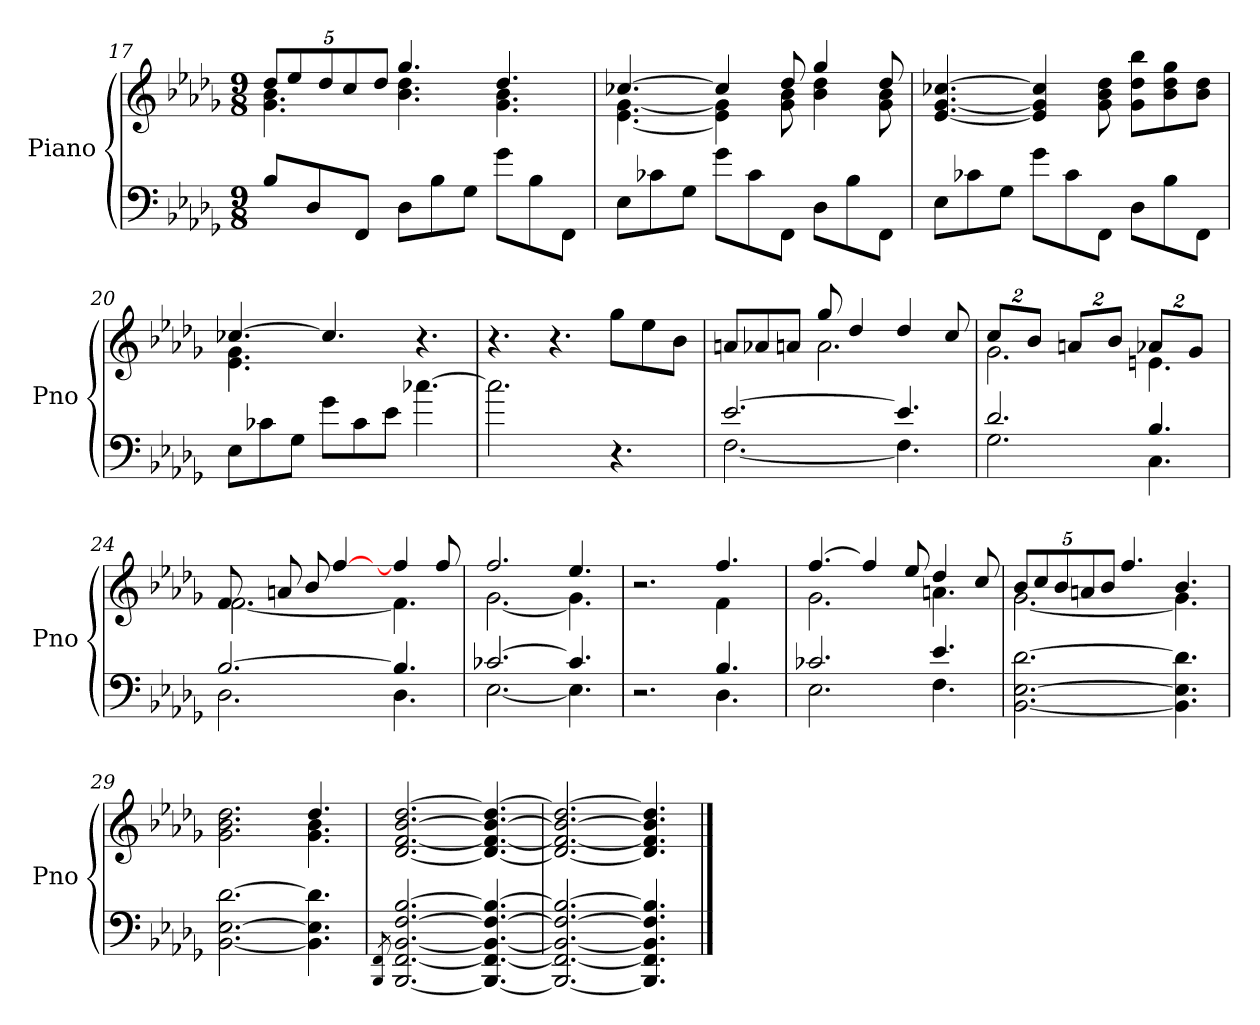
**kern	**kern
*part2	*part1
*staff2	*staff1
*I"Piano	*I"Piano
*I'Pno	*I'Pno
*clefF4	*clefG2
*k[b-e-a-d-g-]	*k[b-e-a-d-g-]
*M9/8	*M9/8
*	*Xbrackettup
=17	=17
*	*^
8B-/L	40%3dd-/L	4.g-\ 4.b-\
.	40%3ee-/	.
8D-/	.	.
.	40%3dd-/	.
.	40%3cc/	.
8FF/J	.	.
.	40%3dd-/J	.
8D-\L	4.gg-/	4.b-\ 4.dd-\
8B-\	.	.
8G-\J	.	.
8g-\L	4.dd-/	4.g-\ 4.b-\
8B-\	.	.
8FF\J	.	.
=18	=18	=18
8E-\L	[4.cc-X/	[4.e-\ [4.g-\
8c-X\	.	.
8G-\J	.	.
8g-\L	4cc-/]	4e-\] 4g-\]
8c-\	.	.
8FF\J	8dd-/	8g-\ 8b-\
8D-\L	4gg-/	4b-\ 4dd-\
8B-\	.	.
8FF\J	8dd-/	8g-\ 8b-\
*	*v	*v
!!LO:LB:g=z
=19	=19
8E-\L	[4.e-/ [4.g-/ [4.cc-X/
8c-X\	.
8G-\J	.
8g-\L	4e-/] 4g-/] 4cc-/]
8c-\	.
8FF\J	8g-\ 8b-\ 8dd-\
8D-\L	8g-\ 8dd-\ 8bb-\L
8B-\	8b-\ 8dd-\ 8gg-\
8FF\J	8b-\ 8dd-\J
=20	=20
*	*^
8E-\L	[4.cc-X/	4.e-\ 4.g-\
8c-X\	.	.
8G-\J	.	.
8g-\L	4.cc-/]	2.ryy
8c-\	.	.
8e-\J	.	.
[4.cc-X\	4.r	.
*	*v	*v
=21	=21
2.cc-\]	4.r
.	4.r
4.r	8gg-\L
.	8ee-\
.	8b-\J
=22	=22
*^	*^
[2.e-/	[2.F\	8an/L	4.ryy
.	.	8a-X/	.
.	.	8an/J	.
.	.	8gg-/	2.a\
.	.	4dd-/	.
4.e-/]	4.F\]	4dd-/	.
.	.	8cc/	.
!!LO:LB:g=z	!!
=23	=23	=23	=23
2.d-/	2.G-\	16%3cc/L	2.g-\
.	.	16%3b-/J	.
.	.	16%3an/L	.
.	.	16%3b-/J	.
4.B-/	4.C\	16%3a-X/L	4.en\
.	.	16%3g-/J	.
=24	=24	=24	=24
[2.B-/	2.D-\	8.f/	[2.f\
.	.	8an/	.
.	.	8b-/	.
.	.	[4ff/	.
.	.	16ryy	.
4.B-/]	4.D-\	4ff/]	4.f\]
.	.	8ff/	.
=25	=25	=25	=25
[2.c-X/	[2.E-\	2.ff/	[2.g-\
4.c-/]	4.E-\]	4.ee-/	4.g-\]
=26	=26	=26	=26
2.r	2.ryy	2.r	2.ryy
4.B-/	4.D-\	4.ff/	4f\
.	.	.	8ryy
!!LO:LB:g=z	!!
=27	=27	=27	=27
2.c-X/	2.E-\	[4.ff/	2.g-\
.	.	4ff/]	.
.	.	8ee-/	.
4.e-/	4.F\	4dd-/	4.an\
.	.	8cc/	.
*v	*v	*	*
=28	=28	=28
[2.BB-\ [2.E-\ [2.d-\	40%3b-/L	[2.g-\
.	40%3cc/	.
.	40%3b-/	.
.	40%3an/	.
.	40%3b-/J	.
.	4.ff/	.
4.BB-\] 4.E-\] 4.d-\]	4.b-/	4.g-\]
=29	=29	=29
[2.BB-\ [2.E-\ [2.d-\	2.ryy	2.g-\ 2.b-\ 2.dd-\
4.BB-\] 4.E-\] 4.d-\]	4.dd-/	4.g-\ 4.b-\
*	*v	*v
=30	=30
8qBBB-/ 8qFF/	.
[2.BBB-/ [2.FF/ [2.BB-/ [2.F/ [2.B-/	[2.d-/ [2.f/ [2.b-/ [2.dd-/
4.BBB-/_ 4.FF/_ 4.BB-/_ 4.F/_ 4.B-/_	4.d-/_ 4.f/_ 4.b-/_ 4.dd-/_
=31	=31
2.BBB-/_ 2.FF/_ 2.BB-/_ 2.F/_ 2.B-/_	2.d-/_ 2.f/_ 2.b-/_ 2.dd-/_
4.BBB-/] 4.FF/] 4.BB-/] 4.F/] 4.B-/]	4.d-/] 4.f/] 4.b-/] 4.dd-/]
==	==
*-	*-
